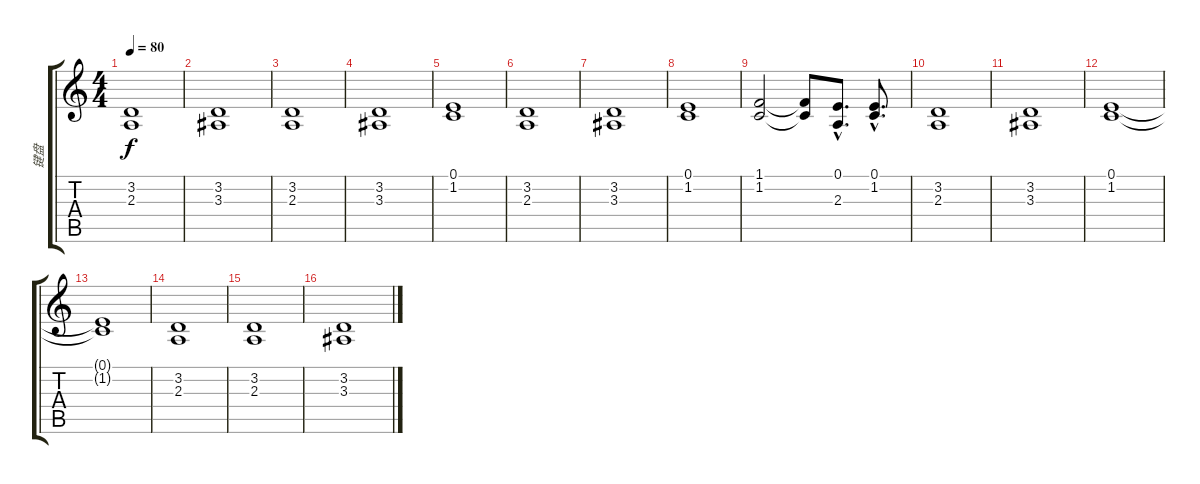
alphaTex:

\track ("键盘" "键盘") {instrument pad2warm}
\staff {score tabs}
\tuning (E4 B3 G3 D3 A2 E2) {hide}
\ts (4 4)
\tempo 80
\clef g2
\ks c
(3.2 2.3).1{dy f} |
(3.2 3.3).1 |
(3.2 2.3).1 |
(3.2 3.3).1 |
(0.1 1.2).1 |
(3.2 2.3).1 |
(3.2 3.3).1 |
(0.1 1.2).1 |
(1.1 1.2).2 (1.1{t} 1.2{t}).8 (0.1{hac} 2.3{hac}).8{d} (0.1{hac} 1.2{hac}).8{d} |
(3.2 2.3).1 |
(3.2 3.3).1 |
(0.1 1.2).1 |
(0.1{t} 1.2{t}).1 |
(3.2 2.3).1 |
(3.2 2.3).1 |
(3.2 3.3).1
